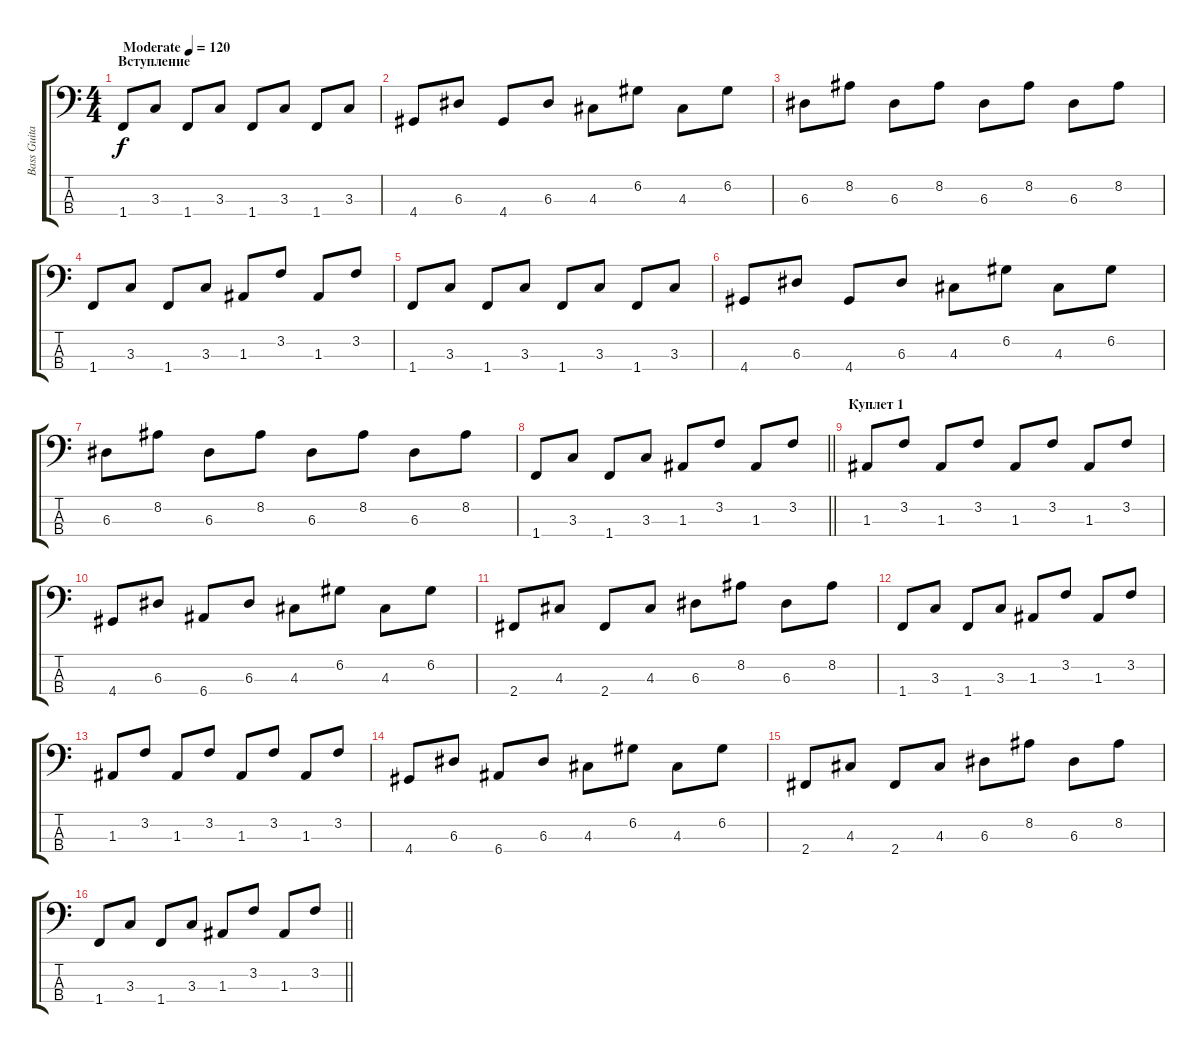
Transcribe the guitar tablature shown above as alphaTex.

\track ("Bass Guitar" "Bass Guita") {instrument electricbassfinger}
\staff {score tabs}
\tuning (G2 D2 A1 E1) {hide}
\ts (4 4)
\section ("" "Вступление")
\tempo (120 "Moderate")
\clef f4
\ks c
1.4.8{dy f instrument electricbassfinger} 3.3.8 1.4.8 3.3.8 1.4.8 3.3.8 1.4.8 3.3.8 |
4.4.8 6.3.8 4.4.8 6.3.8 4.3.8 6.2.8 4.3.8 6.2.8 |
6.3.8 8.2.8 6.3.8 8.2.8 6.3.8 8.2.8 6.3.8 8.2.8 |
1.4.8 3.3.8 1.4.8 3.3.8 1.3.8 3.2.8 1.3.8 3.2.8 |
1.4.8 3.3.8 1.4.8 3.3.8 1.4.8 3.3.8 1.4.8 3.3.8 |
4.4.8 6.3.8 4.4.8 6.3.8 4.3.8 6.2.8 4.3.8 6.2.8 |
6.3.8 8.2.8 6.3.8 8.2.8 6.3.8 8.2.8 6.3.8 8.2.8 |
\barLineRight lightlight
1.4.8 3.3.8 1.4.8 3.3.8 1.3.8 3.2.8 1.3.8 3.2.8 |
\section ("" "Куплет 1")
1.3.8 3.2.8 1.3.8 3.2.8 1.3.8 3.2.8 1.3.8 3.2.8 |
4.4.8 6.3.8 6.4.8 6.3.8 4.3.8 6.2.8 4.3.8 6.2.8 |
2.4.8 4.3.8 2.4.8 4.3.8 6.3.8 8.2.8 6.3.8 8.2.8 |
1.4.8 3.3.8 1.4.8 3.3.8 1.3.8 3.2.8 1.3.8 3.2.8 |
1.3.8 3.2.8 1.3.8 3.2.8 1.3.8 3.2.8 1.3.8 3.2.8 |
4.4.8 6.3.8 6.4.8 6.3.8 4.3.8 6.2.8 4.3.8 6.2.8 |
2.4.8 4.3.8 2.4.8 4.3.8 6.3.8 8.2.8 6.3.8 8.2.8 |
\barLineRight lightlight
1.4.8 3.3.8 1.4.8 3.3.8 1.3.8 3.2.8 1.3.8 3.2.8
